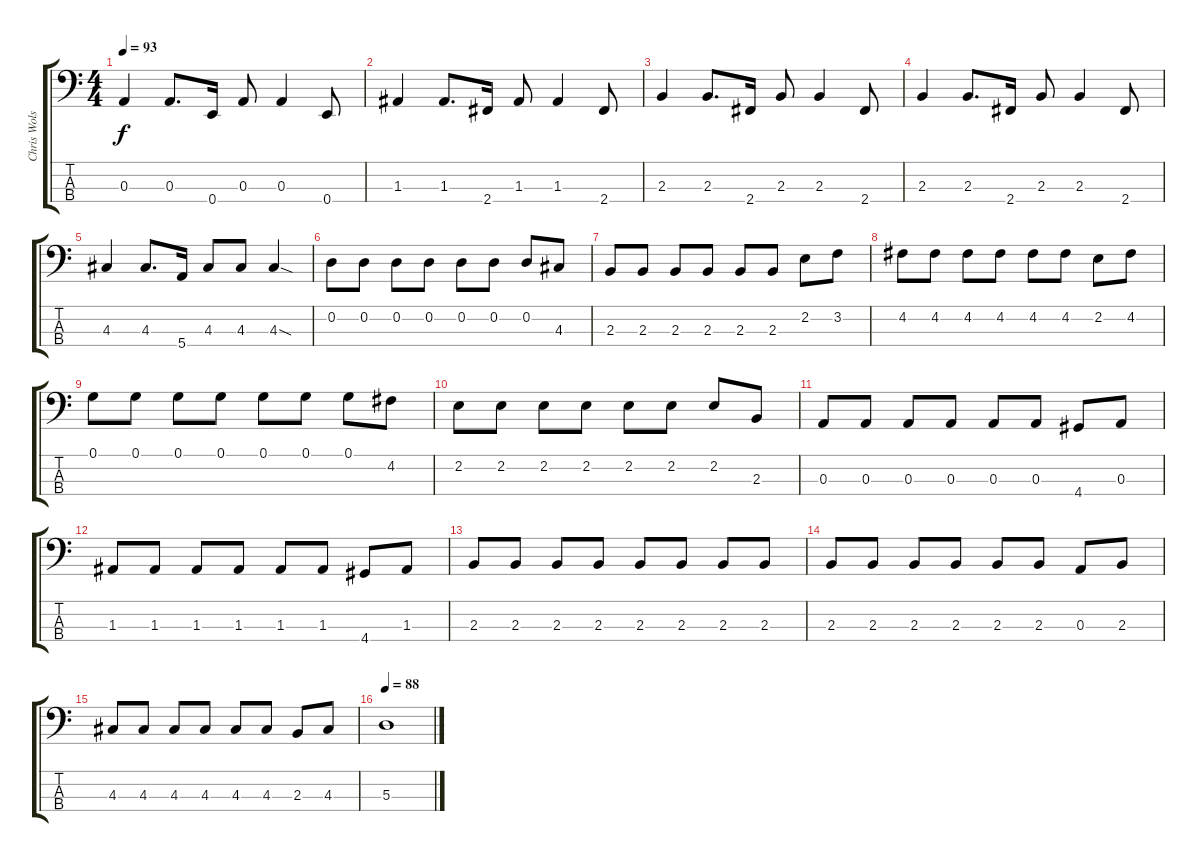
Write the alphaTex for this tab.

\track ("Chris Wolstenholme" "Chris Wols") {instrument electricbassfinger}
\staff {score tabs}
\tuning (G2 D2 A1 E1) {hide}
\ts (4 4)
\tempo 93
\clef f4
\ks c
0.3.4{dy f} 0.3.8{d} 0.4.16 0.3.8 0.3.4 0.4.8 |
1.3.4 1.3.8{d} 2.4.16 1.3.8 1.3.4 2.4.8 |
2.3.4 2.3.8{d} 2.4.16 2.3.8 2.3.4 2.4.8 |
2.3.4 2.3.8{d} 2.4.16 2.3.8 2.3.4 2.4.8 |
4.3.4 4.3.8{d} 5.4.16 4.3.8 4.3.8 4.3{sod}.4 |
0.2.8 0.2.8 0.2.8 0.2.8 0.2.8 0.2.8 0.2.8 4.3.8 |
2.3.8 2.3.8 2.3.8 2.3.8 2.3.8 2.3.8 2.2.8 3.2.8 |
4.2.8 4.2.8 4.2.8 4.2.8 4.2.8 4.2.8 2.2.8 4.2.8 |
0.1.8 0.1.8 0.1.8 0.1.8 0.1.8 0.1.8 0.1.8 4.2.8 |
2.2.8 2.2.8 2.2.8 2.2.8 2.2.8 2.2.8 2.2.8 2.3.8 |
0.3.8 0.3.8 0.3.8 0.3.8 0.3.8 0.3.8 4.4.8 0.3.8 |
1.3.8 1.3.8 1.3.8 1.3.8 1.3.8 1.3.8 4.4.8 1.3.8 |
2.3.8 2.3.8 2.3.8 2.3.8 2.3.8 2.3.8 2.3.8 2.3.8 |
2.3.8 2.3.8 2.3.8 2.3.8 2.3.8 2.3.8 0.3.8 2.3.8 |
4.3.8 4.3.8 4.3.8 4.3.8 4.3.8 4.3.8 2.3.8 4.3.8 |
\tempo 88
5.3.1
